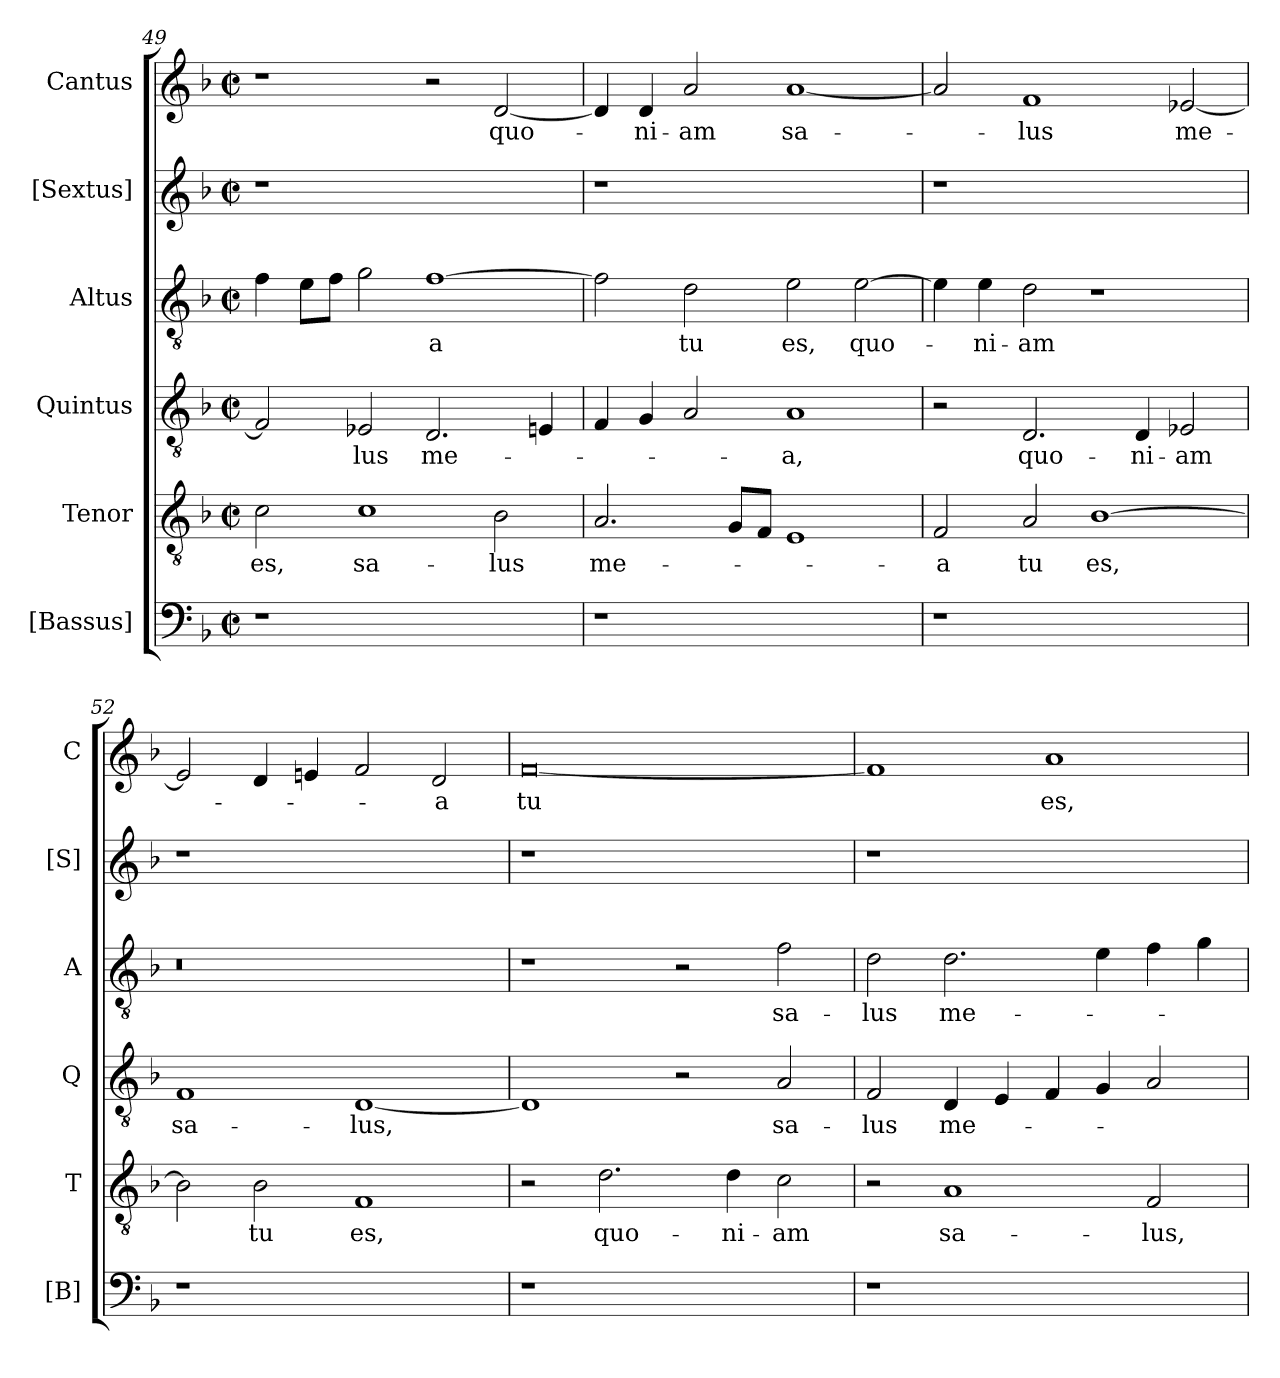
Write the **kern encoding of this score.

**kern	**kern	**text	**kern	**text	**kern	**text	**kern	**kern	**text
*part6	*part5	*part5	*part4	*part4	*part3	*part3	*part2	*part1	*part1
*staff6	*staff5	*staff5	*staff4	*staff4	*staff3	*staff3	*staff2	*staff1	*staff1
*I"[Bassus]	*I"Tenor	*	*I"Quintus	*	*I"Altus	*	*I"[Sextus]	*I"Cantus	*
*I'[B]	*I'T	*	*I'Q	*	*I'A	*	*I'[S]	*I'C	*
*clefF4	*clefGv2	*	*clefGv2	*	*clefGv2	*	*clefG2	*clefG2	*
*k[b-]	*k[b-]	*	*k[b-]	*	*k[b-]	*	*k[b-]	*k[b-]	*
*F:	*F:	*	*F:	*	*F:	*	*F:	*F:	*
*M2/2	*M2/2	*	*M2/2	*	*M2/2	*	*M2/2	*M2/2	*
*met(c|)	*met(c|)	*	*met(c|)	*	*met(c|)	*	*met(c|)	*met(c|)	*
=49	=49	=49	=49	=49	=49	=49	=49	=49	=49
1r	2c\	es,	2F/]	.	4f\	.	1r	1r	.
.	.	.	.	.	8e\L	.	.	.	.
.	.	.	.	.	8f\J	.	.	.	.
.	1c\	sa-	2E-X/	-lus	2g\	.	.	.	.
1ryy	.	.	2.D/	me-	[1f\	-a	1ryy	2r	.
.	2B-\	-lus	.	.	.	.	.	[2d/	quo-
.	.	.	4En/	.	.	.	.	.	.
=50	=50	=50	=50	=50	=50	=50	=50	=50	=50
1r	2.A/	me-	4F/	.	2f\]	.	1r	4d/]	.
.	.	.	4G/	.	.	.	.	4d/	-ni-
.	.	.	2A/	.	2d\	tu	.	2a/	-am
.	8G/L	.	.	.	.	.	.	.	.
.	8F/J	.	.	.	.	.	.	.	.
1ryy	1E/	.	1A/	-a,	2e\	es,	1ryy	[1a/	sa-
.	.	.	.	.	[2e\	quo-	.	.	.
=51	=51	=51	=51	=51	=51	=51	=51	=51	=51
1r	2F/	-a	2r	.	4e\]	.	1r	2a/]	.
.	.	.	.	.	4e\	-ni-	.	.	.
.	2A/	tu	2.D/	quo-	2d\	-am	.	1f/	-lus
1ryy	[1B-\	es,	.	.	1r	.	1ryy	.	.
.	.	.	4D/	-ni-	.	.	.	.	.
.	.	.	2E-X/	-am	.	.	.	[2e-X/	me-
=52	=52	=52	=52	=52	=52	=52	=52	=52	=52
!	!	!	!	!	!LO:N:vis=0	!	!	!	!
1r	2B-\]	.	1F/	sa-	1r	.	1r	2e-/]	.
.	2B-\	tu	.	.	.	.	.	4d/	.
.	.	.	.	.	.	.	.	4en/	.
1ryy	1F/	es,	[1D/	-lus,	1ryy	.	1ryy	2f/	.
.	.	.	.	.	.	.	.	2d/	-a
=53	=53	=53	=53	=53	=53	=53	=53	=53	=53
1r	2r	.	1D/]	.	1r	.	1r	[0f/	tu
.	2.d\	quo-	.	.	.	.	.	.	.
1ryy	.	.	2r	.	2r	.	1ryy	.	.
.	4d\	-ni-	.	.	.	.	.	.	.
.	2c\	-am	2A/	sa-	2f\	sa-	.	.	.
=54	=54	=54	=54	=54	=54	=54	=54	=54	=54
1r	2r	.	2F/	-lus	2d\	-lus	1r	1f/]	.
.	1A/	sa-	4D/	me-	2.d\	me-	.	.	.
.	.	.	4E/	.	.	.	.	.	.
1ryy	.	.	4F/	.	.	.	1ryy	1a/	es,
.	.	.	4G/	.	4e\	.	.	.	.
.	2F/	-lus,	2A/	.	4f\	.	.	.	.
.	.	.	.	.	4g\	.	.	.	.
=	=	=	=	=	=	=	=	=	=
*-	*-	*-	*-	*-	*-	*-	*-	*-	*-
